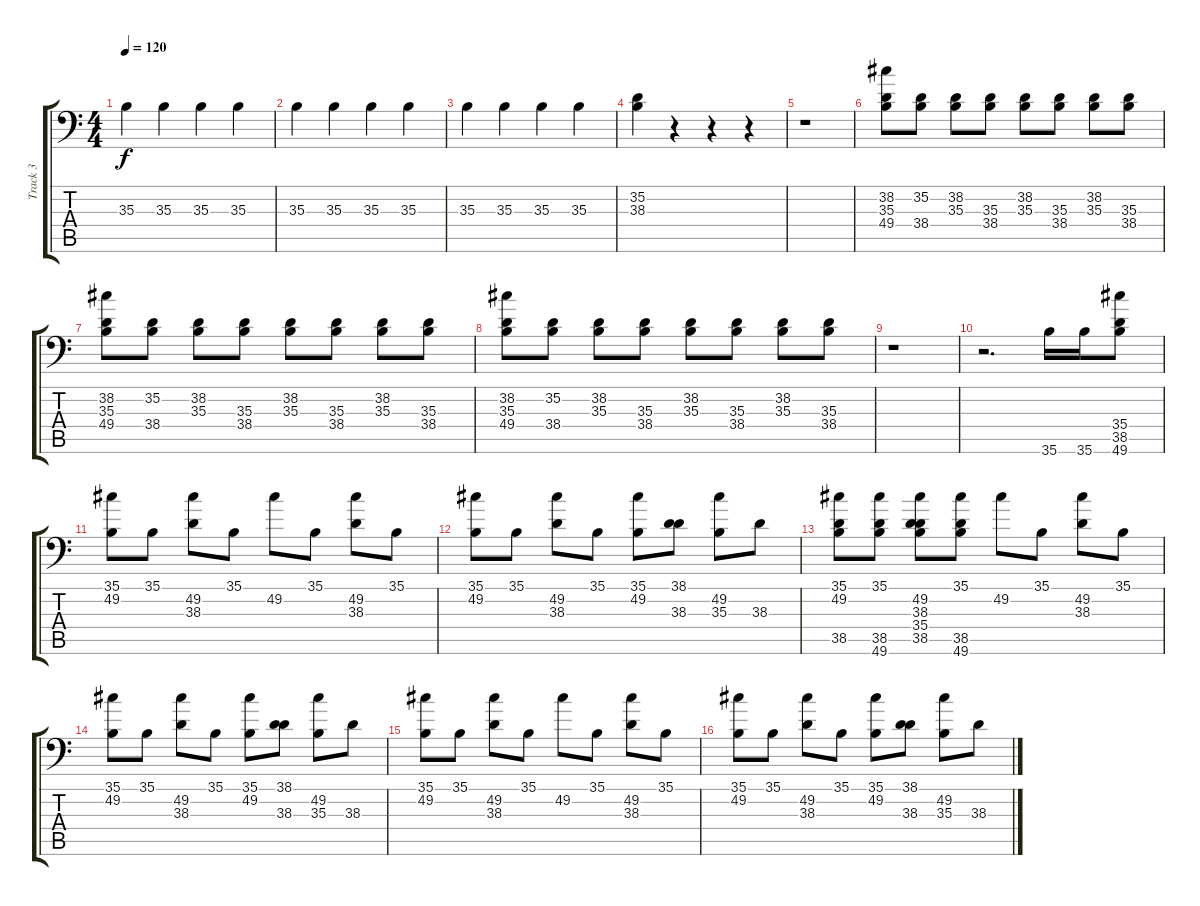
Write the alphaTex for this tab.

\track ("Track 3" "Track 3") {instrument acousticgrandpiano}
\staff {score tabs}
\tuning (C-1 C-1 C-1 C-1 C-1 C-1) {hide}
\ts (4 4)
\tempo 120
\clef f4
\ks c
35.3.4{dy f} 35.3.4 35.3.4 35.3.4 |
35.3.4 35.3.4 35.3.4 35.3.4 |
35.3.4 35.3.4 35.3.4 35.3.4 |
(35.2 38.3).4 r.4 r.4 r.4 |
r.1 |
(38.2 35.3 49.4).8 (35.2 38.4).8 (38.2 35.3).8 (35.3 38.4).8 (38.2 35.3).8 (35.3 38.4).8 (38.2 35.3).8 (35.3 38.4).8 |
(38.2 35.3 49.4).8 (35.2 38.4).8 (38.2 35.3).8 (35.3 38.4).8 (38.2 35.3).8 (35.3 38.4).8 (38.2 35.3).8 (35.3 38.4).8 |
(38.2 35.3 49.4).8 (35.2 38.4).8 (38.2 35.3).8 (35.3 38.4).8 (38.2 35.3).8 (35.3 38.4).8 (38.2 35.3).8 (35.3 38.4).8 |
r.1 |
r.2{d} 35.6.16 35.6.16 (35.4 38.5 49.6).8 |
(35.1 49.2).8 35.1.8 (49.2 38.3).8 35.1.8 49.2.8 35.1.8 (49.2 38.3).8 35.1.8 |
(35.1 49.2).8 35.1.8 (49.2 38.3).8 35.1.8 (35.1 49.2).8 (38.1 38.3).8 (49.2 35.3).8 38.3.8 |
(35.1 49.2 38.5).8 (35.1 38.5 49.6).8 (49.2 38.3 35.4 38.5).8 (35.1 38.5 49.6).8 49.2.8 35.1.8 (49.2 38.3).8 35.1.8 |
(35.1 49.2).8 35.1.8 (49.2 38.3).8 35.1.8 (35.1 49.2).8 (38.1 38.3).8 (49.2 35.3).8 38.3.8 |
(35.1 49.2).8 35.1.8 (49.2 38.3).8 35.1.8 49.2.8 35.1.8 (49.2 38.3).8 35.1.8 |
(35.1 49.2).8 35.1.8 (49.2 38.3).8 35.1.8 (35.1 49.2).8 (38.1 38.3).8 (49.2 35.3).8 38.3.8
